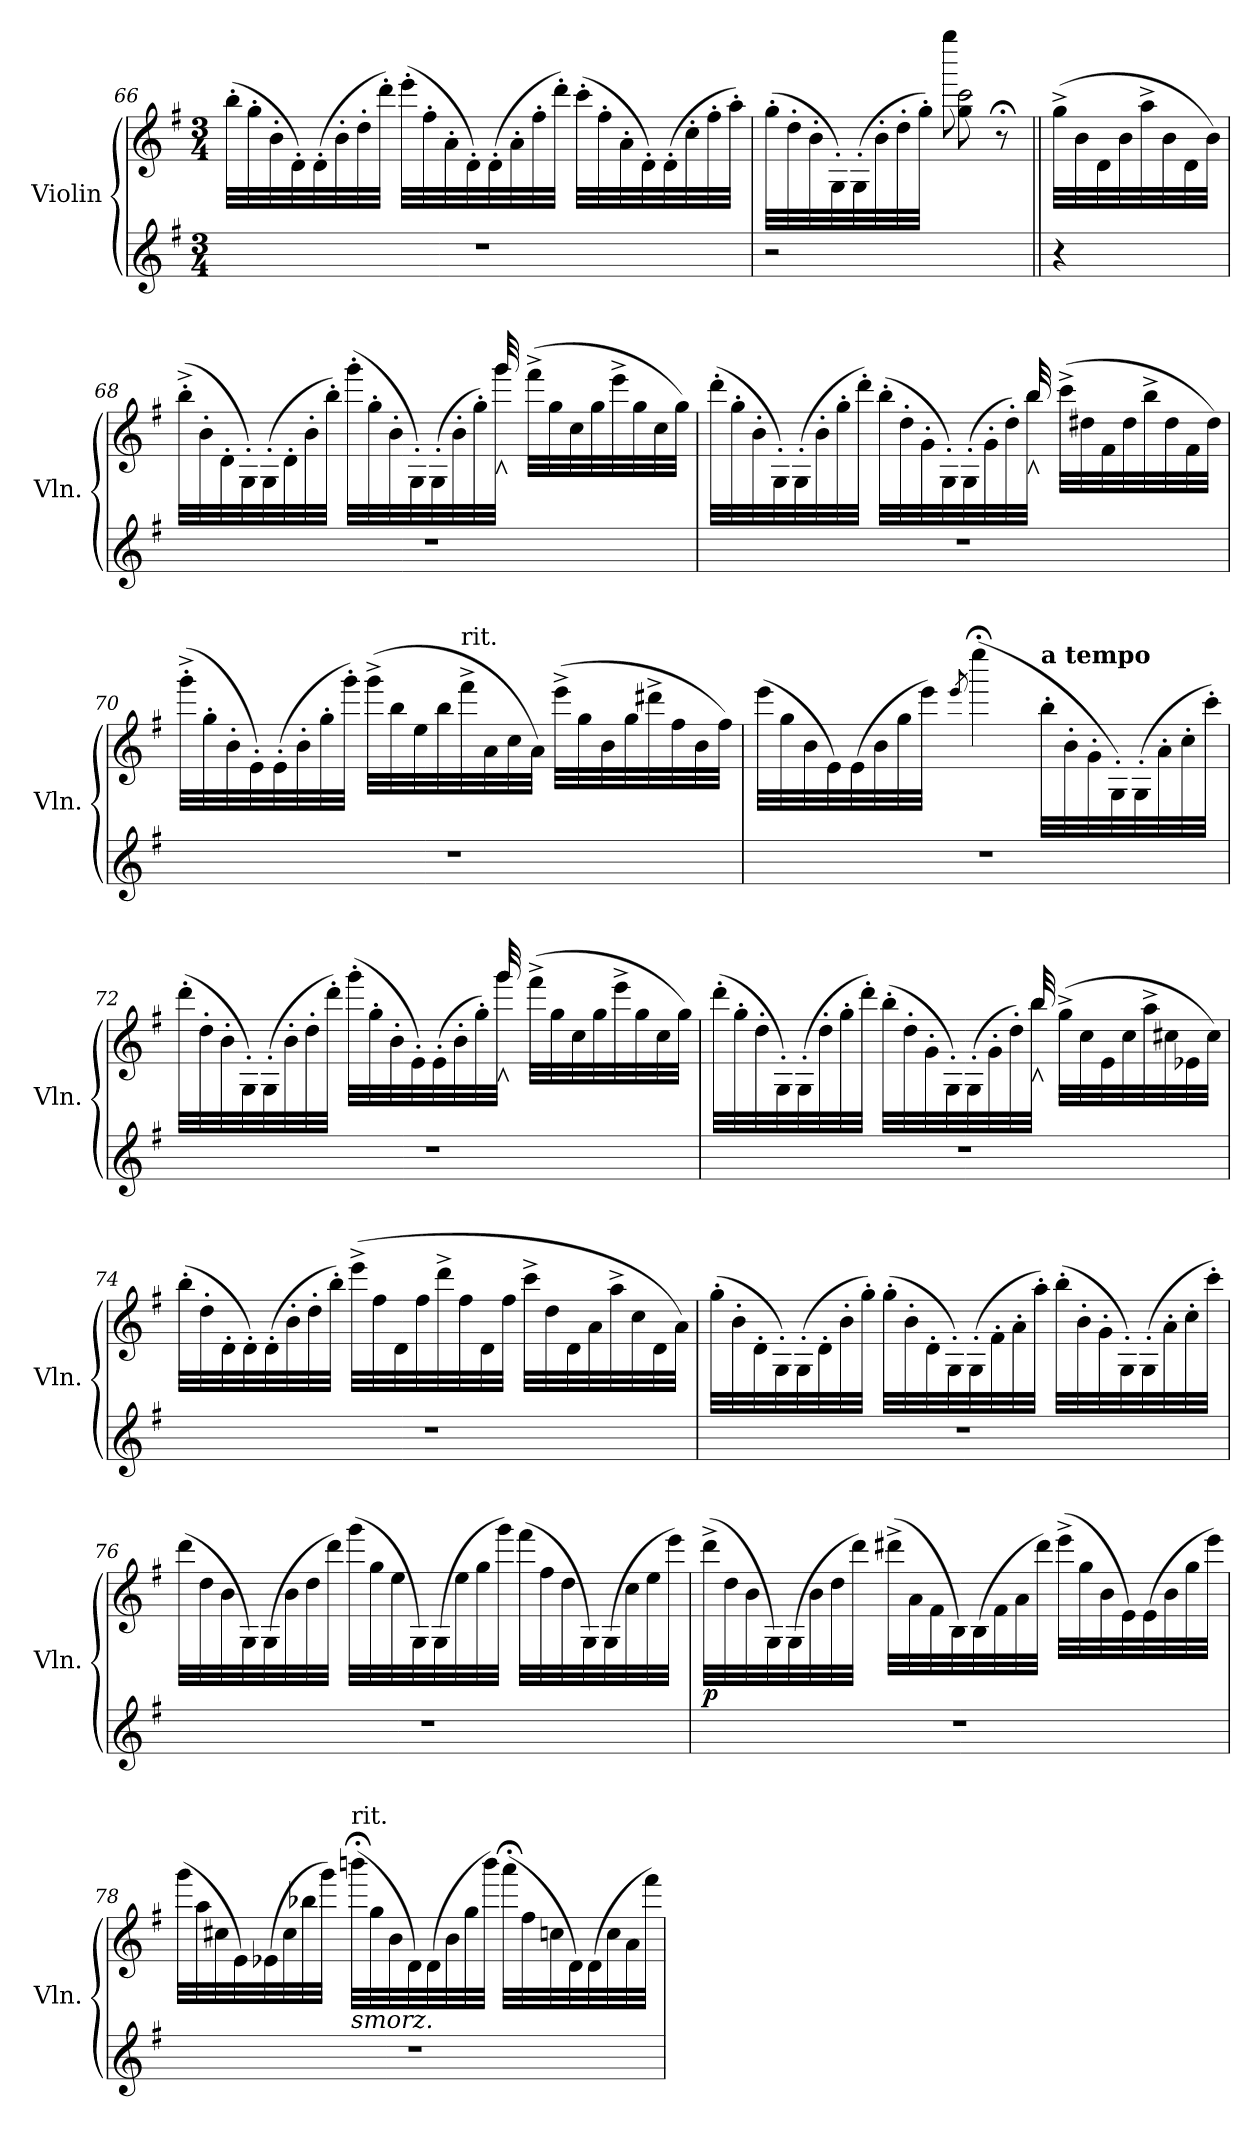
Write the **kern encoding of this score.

**kern	**kern	**dynam
*part1	*part1	*part1
*staff2	*staff1	*staff1/2
*I"Violin	*	*
*I'Vln.	*	*
*clefG2	*clefG2	*
*k[f#]	*k[f#]	*
*M3/4	*M3/4	*
=66	=66	=66
2.r	(>32bb'\LLL	.
.	32gg'\	.
.	32b'\	.
.	32d'\)	.
.	(>32d'\	.
.	32b'\	.
.	32dd'\	.
.	32ddd'\JJJ)	.
.	(>32eee'\LLL	.
.	32ff#'\	.
.	32a'\	.
.	32d'\)	.
.	(>32d'\	.
.	32a'\	.
.	32ff#'\	.
.	32ddd'\JJJ)	.
.	(>32ccc'\LLL	.
.	32ff#'\	.
.	32a'\	.
.	32d'\)	.
.	(>32d'\	.
.	32cc'\	.
.	32ff#'\	.
.	32aa'\JJJ)	.
!!LO:LB:g=z
=67	=67	=67
*	*^	*
2r	(>32gg'\LLL	4ryy	.
.	32dd'\	.	.
.	32b'\	.	.
.	32G'\)	.	.
.	(>32G'\	.	.
.	32b'\	.	.
.	32dd'\	.	.
.	32gg'\JJJ)	.	.
!	!LO:N:n=2:head=open	!	!
.	8gg\ 8ccc\	8gggg\	.
.	8r;<	8ryy	.
*	*v	*v	*
=67X6||	=67X6||	=67X6||
4r	(>32gg^\LLL	.
.	32b\	.
.	32d\	.
.	32b\	.
.	32aa^\	.
.	32b\	.
.	32d\	.
.	32b\JJJ)	.
=68	=68	=68
*	*^	*
2.r	(>32bb'^\LLL	4...ryy	.
.	32b'\	.	.
.	32d'\	.	.
.	32G'\)	.	.
.	(>32G'\	.	.
.	32d'\	.	.
.	32b'\	.	.
.	32bb'\JJJ)	.	.
.	(>32ggg'\LLL	.	.
.	32gg'\	.	.
.	32b'\	.	.
.	32G'\)	.	.
.	(>32G'\	.	.
.	32b'\	.	.
.	32gg'\)	.	.
.	32ggg\JJJ	32gggv/	.
.	(>32fff#^\LLL	4ryy	.
.	32gg\	.	.
.	32cc\	.	.
.	32gg\	.	.
.	32eee^\	.	.
.	32gg\	.	.
.	32cc\	.	.
.	32gg\JJJ)	.	.
!!LO:LB:g=z	!!
=69	=69	=69	=69
2.r	(>32ddd'\LLL	4...ryy	.
.	32gg'\	.	.
.	32b'\	.	.
.	32G'\)	.	.
.	(>32G'\	.	.
.	32b'\	.	.
.	32gg'\	.	.
.	32ddd'\JJJ)	.	.
.	(>32bb'\LLL	.	.
.	32dd'\	.	.
.	32g'\	.	.
.	32G'\)	.	.
.	(>32G'\	.	.
.	32g'\	.	.
.	32dd'\)	.	.
.	32bb\JJJ	32bbv/	.
.	(>32ccc^\LLL	4ryy	.
.	32dd#X\	.	.
.	32f#\	.	.
.	32dd#\	.	.
.	32bb^\	.	.
.	32dd#\	.	.
.	32f#\	.	.
.	32dd#\JJJ)	.	.
*	*v	*v	*
=70	=70	=70
2.r	(>32ggg'^\LLL	.
.	32gg'\	.
.	32b'\	.
.	32e'\)	.
.	(>32e'\	.
.	32b'\	.
.	32gg'\	.
.	32ggg'\JJJ)	.
.	(>32ggg^\LLL	.
.	32bb\	.
.	32ee\	.
.	32bb\	.
!	!LO:TX:a:t=rit.	!
.	32fff#^\	.
.	32a\	.
.	32cc\	.
.	32a\JJJ)	.
.	(>32eee^\LLL	.
.	32gg\	.
.	32b\	.
.	32gg\	.
.	32ddd#X^\	.
.	32ff#\	.
.	32b\	.
.	32ff#\JJJ)	.
!!LO:LB:g=z
=71	=71	=71
2.r	(>32eee\LLL	.
.	32gg\	.
.	32b\	.
.	32e\)	.
.	(>32e\	.
.	32b\	.
.	32gg\	.
.	32eee\JJJ)	.
.	8qeee/	.
.	(>4eeee;<\	.
!	!LO:TX:a:B:t=a tempo	!
.	32bb'\LLL	.
.	32b'\	.
.	32g'\	.
.	32G'\)	.
.	(>32G'\	.
.	32a'\	.
.	32cc'\	.
.	32ccc'\JJJ)	.
=72	=72	=72
*	*^	*
2.r	(>32ddd'\LLL	4...ryy	.
.	32dd'\	.	.
.	32b'\	.	.
.	32G'\)	.	.
.	(>32G'\	.	.
.	32b'\	.	.
.	32dd'\	.	.
.	32ddd'\JJJ)	.	.
.	(>32ggg'\LLL	.	.
.	32gg'\	.	.
.	32b'\	.	.
.	32e'\)	.	.
.	(>32e'\	.	.
.	32b'\	.	.
.	32gg'\)	.	.
.	32ggg\JJJ	32gggv/	.
.	(>32fff#^\LLL	4ryy	.
.	32gg\	.	.
.	32cc\	.	.
.	32gg\	.	.
.	32eee^\	.	.
.	32gg\	.	.
.	32cc\	.	.
.	32gg\JJJ)	.	.
!!LO:LB:g=z	!!
=73	=73	=73	=73
2.r	(>32ddd'\LLL	4...ryy	.
.	32gg'\	.	.
.	32dd'\	.	.
.	32G'\)	.	.
.	(>32G'\	.	.
.	32dd'\	.	.
.	32gg'\	.	.
.	32ddd'\JJJ)	.	.
.	(>32bb'\LLL	.	.
.	32dd'\	.	.
.	32g'\	.	.
.	32G'\)	.	.
.	(>32G'\	.	.
.	32g'\	.	.
.	32dd'\)	.	.
.	32bb\JJJ	32bbv/	.
.	(>32gg^\LLL	4ryy	.
.	32cc\	.	.
.	32e\	.	.
.	32cc\	.	.
.	32aa^\	.	.
.	32cc#X\	.	.
.	32e-X\	.	.
.	32cc#\JJJ)	.	.
*	*v	*v	*
=74	=74	=74
2.r	(>32bb'\LLL	.
.	32dd'\	.
.	32d<'\	.
.	32d<'\)	.
.	(>32d'\	.
.	32b'\	.
.	32dd'\	.
.	32bb'\JJJ)	.
.	(>32eee^\LLL	.
.	32ff#\	.
.	32d\	.
.	32ff#\	.
.	32ddd^\	.
.	32ff#\	.
.	32d\	.
.	32ff#\JJJ	.
.	32ccc^\LLL	.
.	32dd\	.
.	32d\	.
.	32a\	.
.	32aa^\	.
.	32cc\	.
.	32d\	.
.	32a\JJJ)	.
!!LO:PB:g=z
=75	=75	=75
2.r	(>32gg'\LLL	.
.	32b'\	.
.	32d'\	.
.	32G'\)	.
.	(>32G'\	.
.	32d'\	.
.	32b'\	.
.	32gg'\JJJ)	.
.	(>32gg'\LLL	.
.	32b'\	.
.	32d'\	.
.	32G'\)	.
.	(>32G'\	.
.	32f#'\	.
.	32a'\	.
.	32aa'\JJJ)	.
.	(>32bb'\LLL	.
.	32b'\	.
.	32g'\	.
.	32G'\)	.
.	(>32G'\	.
.	32a'\	.
.	32cc'\	.
.	32ccc'\JJJ)	.
=76	=76	=76
2.r	(>32ddd\LLL	.
.	32dd\	.
.	32b\	.
.	32G\)	.
.	(>32G\	.
.	32b\	.
.	32dd\	.
.	32ddd\JJJ)	.
.	(>32ggg\LLL	.
.	32gg\	.
.	32ee\	.
.	32G\)	.
.	(>32G\	.
.	32ee\	.
.	32gg\	.
.	32ggg\JJJ)	.
.	(>32fff#\LLL	.
.	32ff#\	.
.	32dd\	.
.	32G\)	.
.	(>32G\	.
.	32cc\	.
.	32ee\	.
.	32eee\JJJ)	.
!!LO:LB:g=z
=77	=77	=77
!	!	!LO:DY:b
2.r	(>32ddd^\LLL	p
.	32dd\	.
.	32b\	.
.	32G\)	.
.	(>32G\	.
.	32b\	.
.	32dd\	.
.	32ddd\JJJ)	.
.	(>32ddd#X^\LLL	.
.	32a\	.
.	32f#\	.
.	32B\)	.
.	(>32B\	.
.	32f#\	.
.	32a\	.
.	32ddd#\JJJ)	.
.	(>32eee^\LLL	.
.	32gg\	.
.	32b\	.
.	32e\)	.
.	(>32e\	.
.	32b\	.
.	32gg\	.
.	32eee\JJJ)	.
=78	=78	=78
2.r	(>32ggg\LLL	.
.	32aa\	.
.	32cc#X\	.
.	32e\)	.
.	(>32e-X\	.
.	32cc#\	.
.	32bb-X\	.
.	32ggg\JJJ)	.
!	!LO:TX:b:i:t=smorz.	!
!	!LO:TX:a:t=rit.	!
.	(>32bbbn;<\LLL	.
.	32gg\	.
.	32b\	.
.	32d\)	.
.	(>32d\	.
.	32b\	.
.	32gg\	.
.	32bbb\JJJ)	.
.	(>32aaa;<\LLL	.
.	32ff#\	.
.	32ccn\	.
.	32d\)	.
.	(>32d\	.
.	32cc\	.
.	32a\	.
.	32fff#\JJJ)	.
=	=	=
*-	*-	*-
